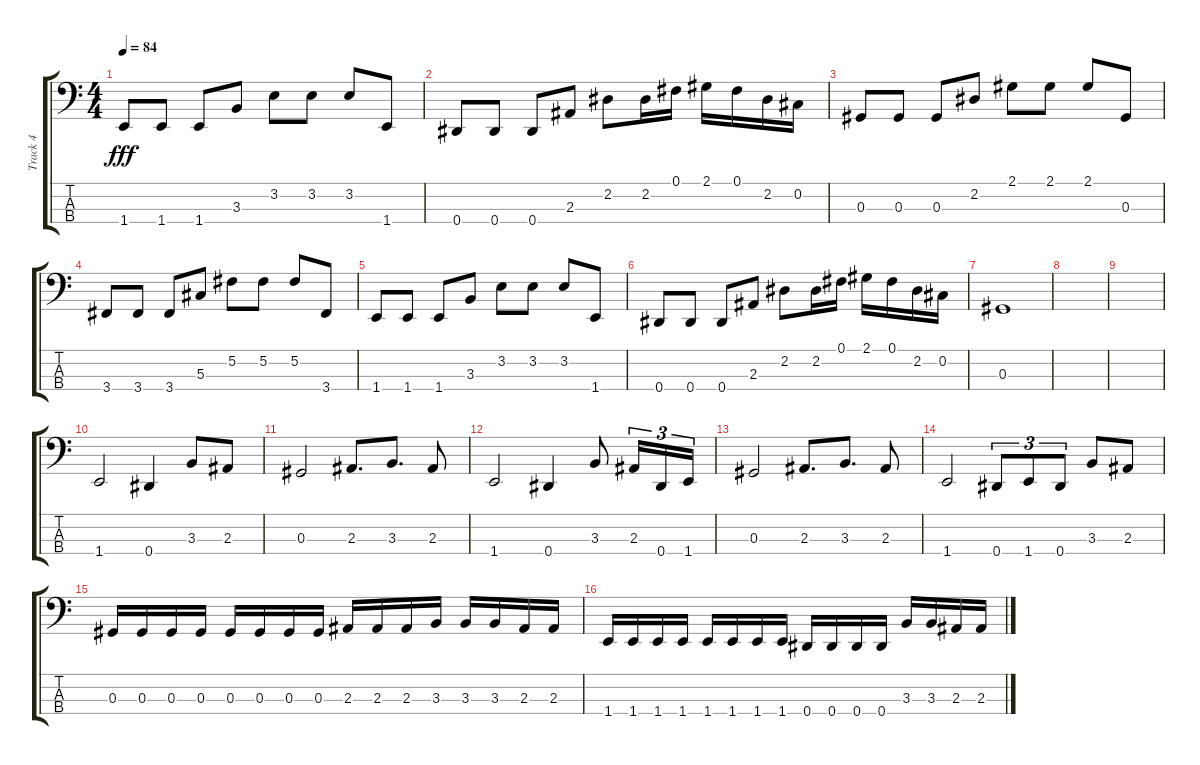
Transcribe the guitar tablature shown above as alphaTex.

\track ("Track 4" "Track 4") {instrument electricbassfinger}
\staff {score tabs}
\tuning (Gb2 Db2 Ab1 Eb1) {hide}
\ts (4 4)
\tempo 84
\clef f4
\ks c
1.4.8{dy fff} 1.4.8 1.4.8 3.3.8 3.2.8 3.2.8 3.2.8 1.4.8 |
0.4.8 0.4.8 0.4.8 2.3.8 2.2.8 2.2.16 0.1.16 2.1.16 0.1.16 2.2.16 0.2.16 |
0.3.8 0.3.8 0.3.8 2.2.8 2.1.8 2.1.8 2.1.8 0.3.8 |
3.4.8 3.4.8 3.4.8 5.3.8 5.2.8 5.2.8 5.2.8 3.4.8 |
1.4.8 1.4.8 1.4.8 3.3.8 3.2.8 3.2.8 3.2.8 1.4.8 |
0.4.8 0.4.8 0.4.8 2.3.8 2.2.8 2.2.16 0.1.16 2.1.16 0.1.16 2.2.16 0.2.16 |
0.3.1 |
|
|
1.4.2 0.4.4 3.3.8 2.3.8 |
0.3.2 2.3.8{d} 3.3.8{d} 2.3.8 |
1.4.2 0.4.4 3.3.8 2.3.16{tu (3 2)} 0.4.16{tu (3 2)} 1.4.16{tu (3 2)} |
0.3.2 2.3.8{d} 3.3.8{d} 2.3.8 |
1.4.2 0.4.8{tu (3 2)} 1.4.8{tu (3 2)} 0.4.8{tu (3 2)} 3.3.8 2.3.8 |
0.3.16 0.3.16 0.3.16 0.3.16 0.3.16 0.3.16 0.3.16 0.3.16 2.3.16 2.3.16 2.3.16 3.3.16 3.3.16 3.3.16 2.3.16 2.3.16 |
1.4.16 1.4.16 1.4.16 1.4.16 1.4.16 1.4.16 1.4.16 1.4.16 0.4.16 0.4.16 0.4.16 0.4.16 3.3.16 3.3.16 2.3.16 2.3.16
